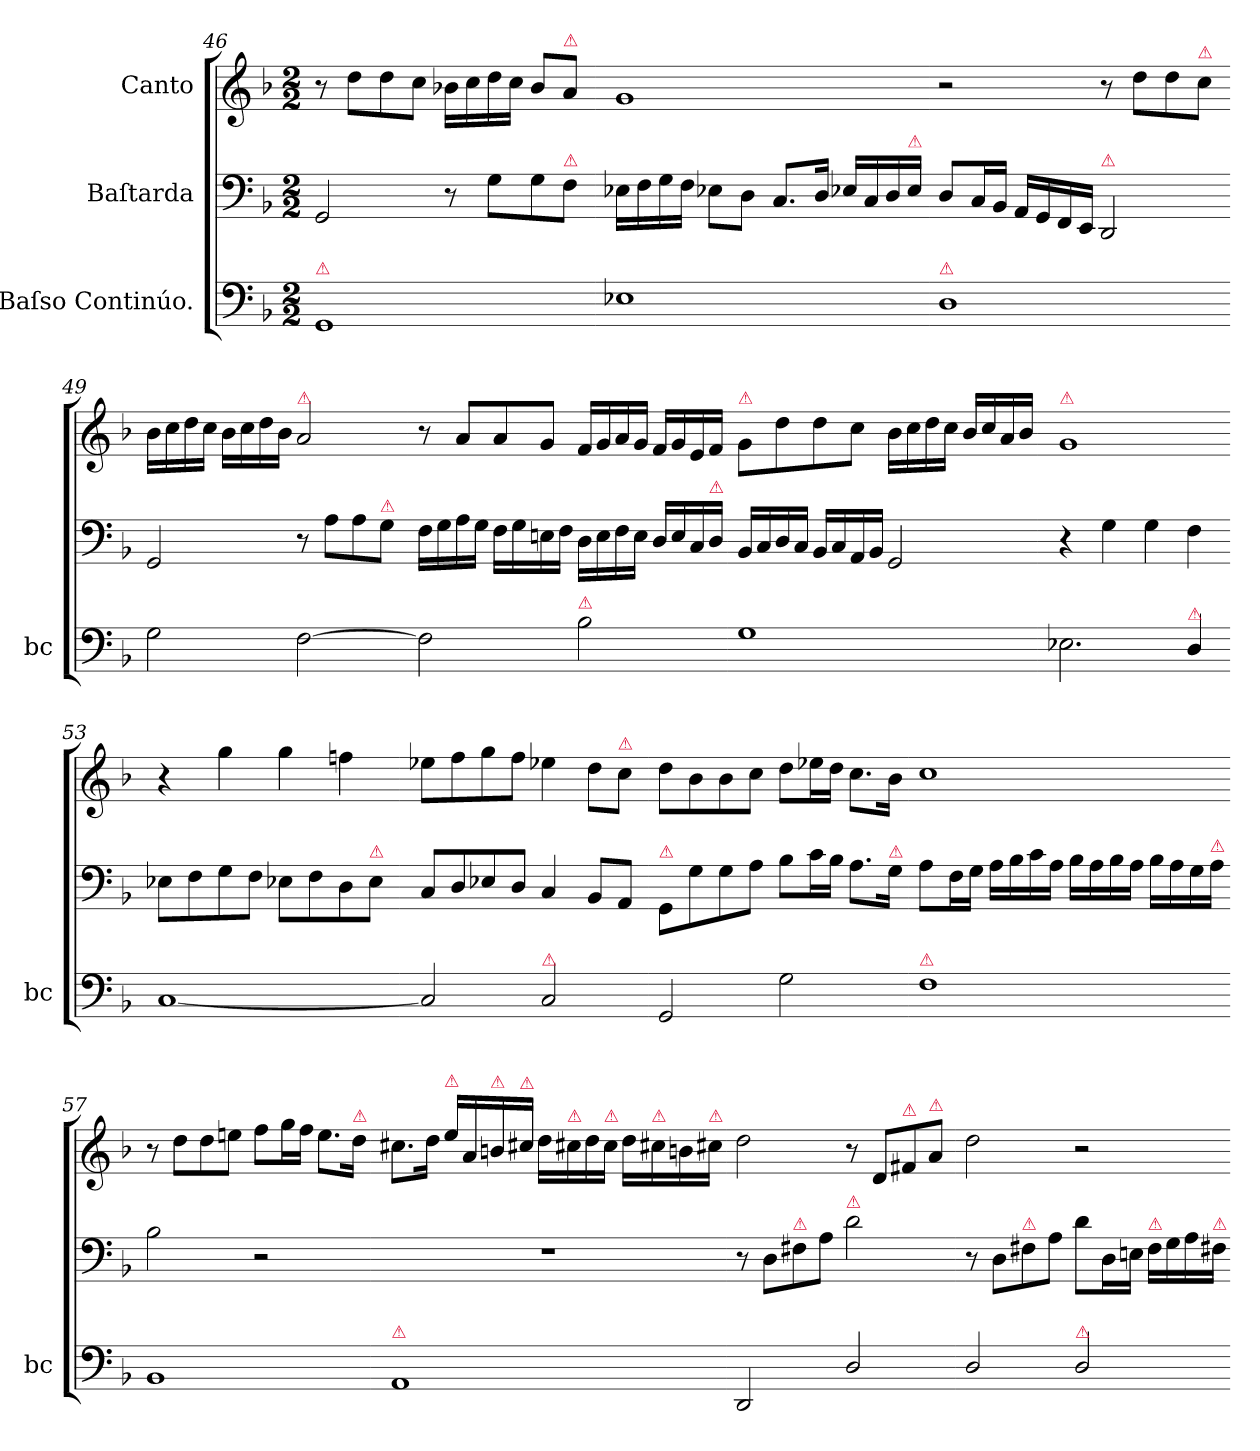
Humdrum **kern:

**kern	**kern	**kern
*part3	*part2	*part1
*staff3	*staff2	*staff1
*I"Baſso Continúo.	*I"Baſtarda	*I"Canto
*I'bc	*	*
*clefF4	*clefF4	*clefG2
*k[b-]	*k[b-]	*k[b-]
*M2/2	*M2/2	*M2/2
=46	=46	=46
!LO:TX:a:color=crimson:t=⚠	!	!
1GG	2GG/	8r
.	.	8dd\L
.	.	8dd\
.	.	8cc\J
.	8r	16b-X\LL
.	.	16cc\
.	8G\L	16dd\
.	.	16cc\JJ
.	8G\	8b-/L
!	!	!LO:TX:a:color=crimson:t=⚠
!	!LO:TX:a:color=crimson:t=⚠	!
.	8F\J	8a/J
=47-	=47-	=47-
1E-X	16E-X\LL	1g
.	16F\	.
.	16G\	.
.	16F\JJ	.
.	8E-X\L	.
.	8D\J	.
.	8.C/L	.
.	16D/Jk	.
.	16E-X/LL	.
.	16C/	.
.	16D/	.
!	!LO:TX:a:color=crimson:t=⚠	!
.	16E-/JJ	.
=48-	=48-	=48-
!LO:TX:a:color=crimson:t=⚠	!	!
1D	8D/L	2r
.	16C/L	.
.	16BB-JJ	.
.	16AALL	.
.	16GG/	.
.	16FF/	.
.	16EE/JJ	.
!	!LO:TX:a:color=crimson:t=⚠	!
.	2DD/	8r
.	.	8dd\L
.	.	8dd\
!	!	!LO:TX:a:color=crimson:t=⚠
.	.	8cc\J
=49-	=49-	=49-
2G\	2GG/	16b-\LL
.	.	16cc\
.	.	16dd\
.	.	16cc\JJ
.	.	16b-\LL
.	.	16cc\
.	.	16dd\
.	.	16b-\JJ
!	!	!LO:TX:a:color=crimson:t=⚠
[2F	8r	2a/
.	8A\L	.
.	8A\	.
!	!LO:TX:a:color=crimson:t=⚠	!
.	8G\J	.
=50-	=50-	=50-
2F]	16F\LL	8r
.	16G\	.
.	16A\	8a/L
.	16G\JJ	.
.	16F\LL	8a/
.	16G\	.
.	16En\	8g/J
.	16F\JJ	.
!LO:TX:a:color=crimson:t=⚠	!	!
2B-\	16D\LL	16f/LL
.	16E\	16g/
.	16F\	16a/
.	16E\JJ	16g/JJ
.	16D/LL	16f/LL
.	16E/	16g/
.	16C/	16e/
!	!LO:TX:a:color=crimson:t=⚠	!
.	16D/JJ	16f/JJ
=51-	=51-	=51-
!	!	!LO:TX:a:color=crimson:t=⚠
1G	16BB-/LL	8g/L
.	16C/	.
.	16D/	8dd\
.	16C/JJ	.
.	16BB-/LL	8dd\
.	16C/	.
.	16AA/	8cc\J
.	16BB-/JJ	.
.	2GG/	16b-\LL
.	.	16cc\
.	.	16dd\
.	.	16cc\JJ
.	.	16b-/LL
.	.	16cc/
.	.	16a/
.	.	16b-/JJ
=52-	=52-	=52-
!	!	!LO:TX:a:color=crimson:t=⚠
2.E-X\	4r	1g
.	4G\	.
.	4G\	.
!LO:TX:a:color=crimson:t=⚠	!	!
4D/	4F\	.
=53-	=53-	=53-
[1C	8E-X\L	4r
.	8F\	.
.	8G\	4gg\
.	8F\J	.
.	8E-X\L	4gg\
.	8F\	.
.	8D\	4ffn\
!	!LO:TX:a:color=crimson:t=⚠	!
.	8E-\J	.
=54-	=54-	=54-
2C]	8C/L	8ee-X\L
.	8D/	8ff\
.	8E-X/	8gg\
.	8D/J	8ff\J
!LO:TX:a:color=crimson:t=⚠	!	!
2C/	4C/	4ee-X\
.	8BB-/L	8dd\L
!	!	!LO:TX:a:color=crimson:t=⚠
.	8AA/J	8cc\J
=55-	=55-	=55-
!	!LO:TX:a:color=crimson:t=⚠	!
2GG/	8GG/L	8dd\L
.	8G\	8b-\
.	8G\	8b-\
.	8A\J	8cc\J
2G\	8B-\L	8dd\L
.	16c\L	16ee-X\L
.	16B-\JJ	16dd\JJ
.	8.A\L	8.cc\L
!	!LO:TX:a:color=crimson:t=⚠	!
.	16G\Jk	16b-\Jk
=56-	=56-	=56-
!LO:TX:a:color=crimson:t=⚠	!	!
1F	8A\L	1cc
.	16F\L	.
.	16GJJ	.
.	16ALL	.
.	16B-\	.
.	16c\	.
.	16A\JJ	.
.	16B-\LL	.
.	16A\	.
.	16B-\	.
.	16AJJ	.
.	16B-LL	.
.	16A\	.
.	16G\	.
!	!LO:TX:a:color=crimson:t=⚠	!
.	16A\JJ	.
=57-	=57-	=57-
1BB-	2B-\	8r
.	.	8dd\L
.	.	8dd\
.	.	8een\J
.	2r	8ff\L
.	.	16gg\L
.	.	16ff\JJ
.	.	8.ee\L
!	!	!LO:TX:a:color=crimson:t=⚠
.	.	16dd\Jk
=58-	=58-	=58-
!LO:TX:a:color=crimson:t=⚠	!	!
1AA	1r	8.cc#X\L
.	.	16dd\Jk
!	!	!LO:TX:a:color=crimson:t=⚠
.	.	16ee\LL
.	.	16a/
!	!	!LO:TX:a:color=crimson:t=⚠
.	.	16bn/
!	!	!LO:TX:a:color=crimson:t=⚠
.	.	16cc#X/JJ
.	.	16dd\LL
!	!	!LO:TX:a:color=crimson:t=⚠
.	.	16cc#X\
.	.	16dd\
!	!	!LO:TX:a:color=crimson:t=⚠
.	.	16cc#JJ
.	.	16ddLL
!	!	!LO:TX:a:color=crimson:t=⚠
.	.	16cc#X\
.	.	16bn\
!	!	!LO:TX:a:color=crimson:t=⚠
.	.	16cc#X\JJ
=59-	=59-	=59-
2DD/	8r	2dd\
.	8D\L	.
!	!LO:TX:a:color=crimson:t=⚠	!
.	8F#X\	.
.	8A\J	.
!	!LO:TX:a:color=crimson:t=⚠	!
2D/	2d\	8r
.	.	8d/L
!	!	!LO:TX:a:color=crimson:t=⚠
.	.	8f#X/
!	!	!LO:TX:a:color=crimson:t=⚠
.	.	8a/J
=60-	=60-	=60-
2D/	8r	2dd\
.	8D\L	.
!	!LO:TX:a:color=crimson:t=⚠	!
.	8F#X\	.
.	8A\J	.
!LO:TX:a:color=crimson:t=⚠	!	!
2D/	8dL	2r
.	16DL	.
.	16EnJJ	.
!	!LO:TX:a:color=crimson:t=⚠	!
.	16F#LL	.
.	16G\	.
.	16A\	.
!	!LO:TX:a:color=crimson:t=⚠	!
.	16F#X\JJ	.
=-	=-	=-
*-	*-	*-
